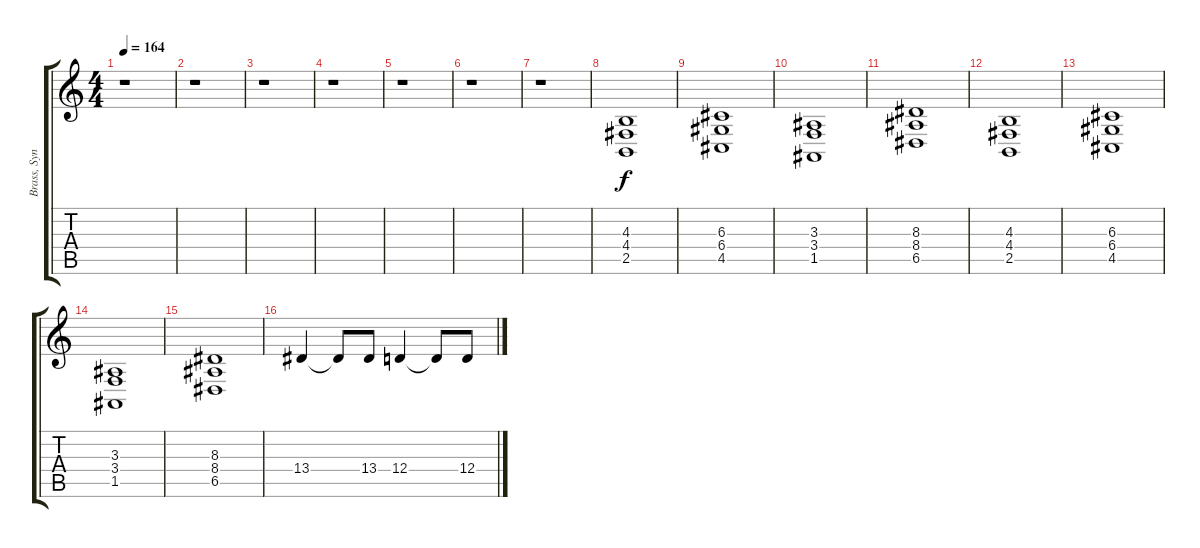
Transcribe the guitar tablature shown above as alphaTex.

\track ("Brass, Synth, Keys, and Accordion" "Brass, Syn") {instrument tenorsax}
\staff {score tabs}
\tuning (E4 B3 G3 D3 A2 E2) {hide}
\ts (4 4)
\tempo 164
\clef g2
\ks c
r.1{dy f} |
r.1 |
r.1 |
r.1 |
r.1 |
r.1 |
r.1 |
(4.3 4.4 2.5).1{volume 10 instrument stringensemble1} |
(6.3 6.4 4.5).1 |
(3.3 3.4 1.5).1 |
(8.3 8.4 6.5).1 |
(4.3 4.4 2.5).1 |
(6.3 6.4 4.5).1 |
(3.3 3.4 1.5).1 |
(8.3 8.4 6.5).1 |
13.4.4{volume 16 instrument lead5charang} 13.4{t}.8 13.4.8 12.4.4 12.4{t}.8 12.4.8
